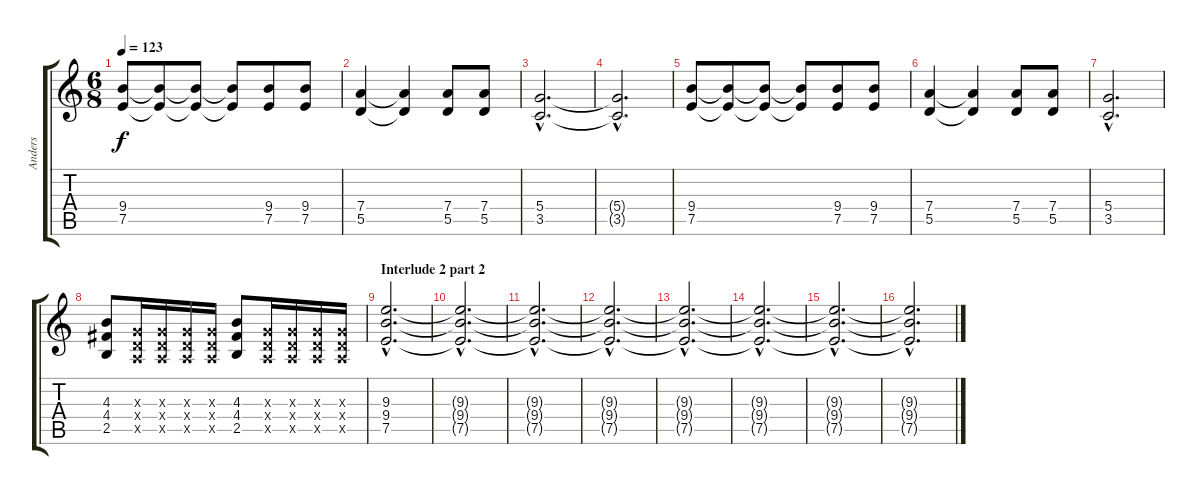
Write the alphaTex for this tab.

\track ("Anders" "Anders") {instrument distortionguitar}
\staff {score tabs}
\tuning (E4 B3 G3 D3 A2 E2) {hide}
\ts (6 8)
\tempo 123
\clef g2
\ks c
(9.4 7.5).8{dy f} (9.4{t} 7.5{t}).8 (9.4{t} 7.5{t}).8 (9.4{t} 7.5{t}).8 (9.4 7.5).8 (9.4 7.5).8 |
(7.4 5.5).4 (7.4{t} 5.5{t}).4 (7.4 5.5).8 (7.4 5.5).8 |
(5.4{hac} 3.5{hac}).2{d} |
(5.4{hac t} 3.5{hac t}).2{d} |
(9.4 7.5).8 (9.4{t} 7.5{t}).8 (9.4{t} 7.5{t}).8 (9.4{t} 7.5{t}).8 (9.4 7.5).8 (9.4 7.5).8 |
(7.4 5.5).4 (7.4{t} 5.5{t}).4 (7.4 5.5).8 (7.4 5.5).8 |
(5.4{hac} 3.5{hac}).2{d} |
(4.3 4.4 2.5).8 (0.3{x} 0.4{x} 0.5{x}).16 (0.3{x} 0.4{x} 0.5{x}).16 (0.3{x} 0.4{x} 0.5{x}).16 (0.3{x} 0.4{x} 0.5{x}).16 (4.3 4.4 2.5).8 (0.3{x} 0.4{x} 0.5{x}).16 (0.3{x} 0.4{x} 0.5{x}).16 (0.3{x} 0.4{x} 0.5{x}).16 (0.3{x} 0.4{x} 0.5{x}).16 |
\section ("" "Interlude 2 part 2")
(9.3{hac} 9.4{hac} 7.5{hac}).2{d volume 9} |
(9.3{hac t} 9.4{hac t} 7.5{hac t}).2{d} |
(9.3{hac t} 9.4{hac t} 7.5{hac t}).2{d} |
(9.3{hac t} 9.4{hac t} 7.5{hac t}).2{d} |
(9.3{hac t} 9.4{hac t} 7.5{hac t}).2{d} |
(9.3{hac t} 9.4{hac t} 7.5{hac t}).2{d} |
(9.3{hac t} 9.4{hac t} 7.5{hac t}).2{d} |
(9.3{hac t} 9.4{hac t} 7.5{hac t}).2{d}
